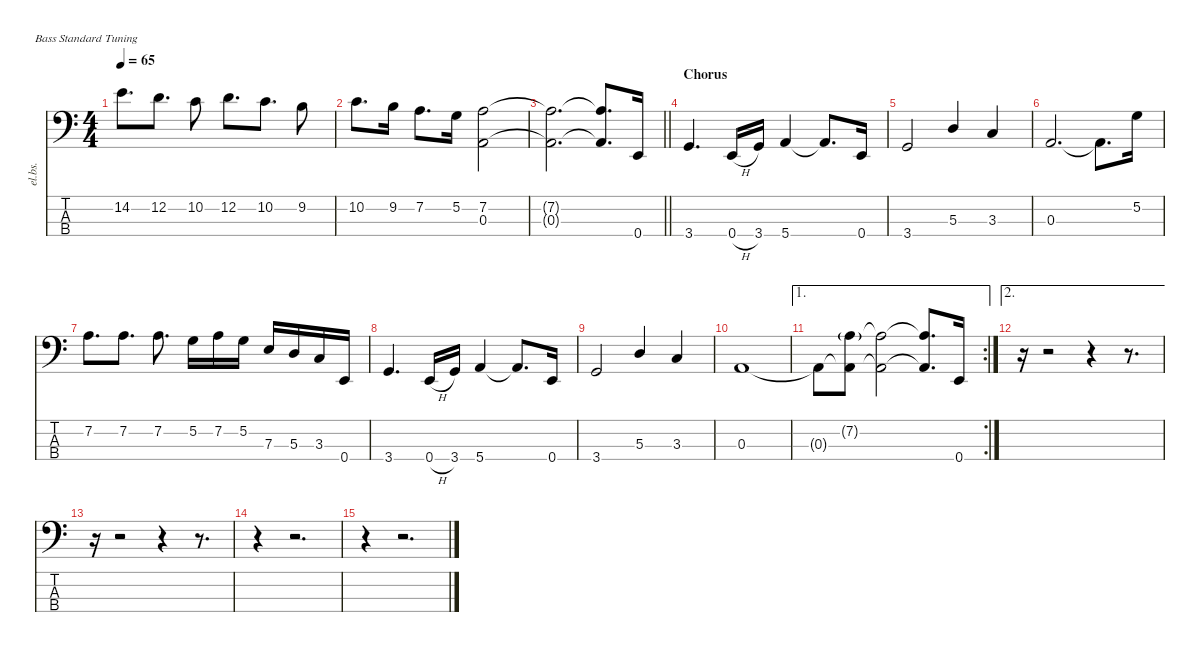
\defaultSystemsLayout 4
\hideDynamics
\bracketExtendMode nobrackets
\otherSystemsTrackNameOrientation horizontal
\track ("Bass" "el.bs.") {instrument electricbassfinger}
\staff {score tabs}
\tuning (G2 D2 A1 E1)
\ts (4 4)
\tempo 65
\clef f4
\ks c
14.2.8{d dy mf beam Down} 12.2.8{d beam Down} 10.2.8{beam Down} 12.2.8{d beam Down} 10.2.8{d beam Down} 9.2.8{beam Down} |
10.2.8{d beam Down} 9.2.16{dy mp beam Down} 7.2.8{d dy mf beam Down} 5.2.16{dy mp beam Down} (7.2 0.3).2{dy mf beam Down} |
\barLineRight lightlight
(7.2{t} 0.3{t}).2{d dy f beam Down} (7.2{t} 0.3{t}).8{d beam Up} 0.4.16{dy mf beam Up} |
\section ("" "Chorus")
3.4.4{d dy ff beam Up} 0.4{h}.16{dy mf beam Up} 3.4.16{beam Up} 5.4.4{dy f beam Up} 5.4{t}.8{d beam Up} 0.4.16{dy ff beam Up} |
3.4.2{beam Up} 5.3.4{dy f beam Up} 3.3.4{beam Up} |
0.3.2{d beam Up} 0.3{t}.8{d beam Down} 5.2.16{dy mf beam Down} |
7.2.8{d beam Down} 7.2.8{d beam Down} 7.2.8{d beam Down} 5.2.16{beam Down} 7.2.16{beam Down} 5.2.16{beam Down} 7.3.16{beam Up} 5.3.16{beam Up} 3.3.16{beam Up} 0.4.16{beam Up} |
3.4.4{d dy ff beam Up} 0.4{h}.16{dy mf beam Up} 3.4.16{beam Up} 5.4.4{dy f beam Up} 5.4{t}.8{d beam Up} 0.4.16{dy ff beam Up} |
3.4.2{beam Up} 5.3.4{dy f beam Up} 3.3.4{beam Up} |
0.3.1{beam Up} |
\ae 1
\rc 2
0.3{t}.8{beam Down} (7.2{g} 0.3{t}).8{dy mf beam Down} (7.2{t} 0.3{t}).2{dy f beam Down} (7.2{t} 0.3{t}).8{d beam Up} 0.4.16{dy mf beam Up} |
\ae 2
r.16{beam Down} r.2{beam Down} r.4{beam Down} r.8{d beam Down} |
r.16{beam Down} r.2{beam Down} r.4{beam Down} r.8{d beam Down} |
r.4{beam Down} r.2{d beam Down} |
\tempo (30 0.25 hide)
r.4{beam Down} r.2{d beam Down}
